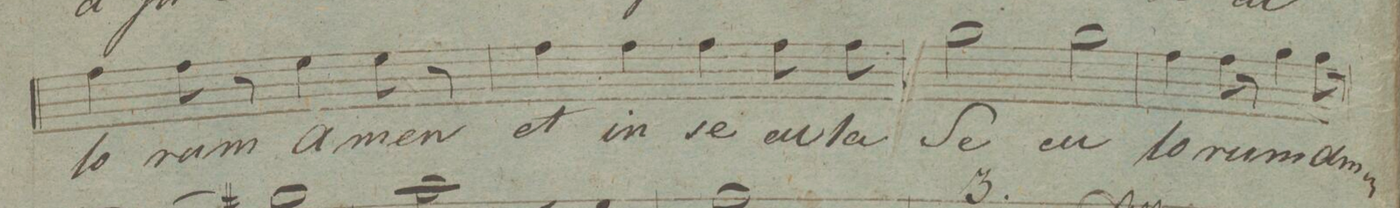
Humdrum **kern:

**kern	**text	**dynam
*I"Alto.	*	*
*clefC3	*	*
*k[f#c#g#d#]	*	*
*met(c|)	*	*
*M2/2	*	*
4g#\	-lo-	.
8g#\	-rum	.
8r	.	.
4f#\	A-	.
8f#\	-men	.
8r	.	.
=100	=100	=100
4g#\	et	.
4g#\	in	.
4g#\	se-	.
8g#\	-cu-	.
8g#\	-la	.
=101	=101	=101
2a\	Se-	.
2a\	-cu-	.
=102	=102	=102
4g#\	-lo-	.
8g#\	-rum	.
8r	.	.
4a\	A-	.
8a\	-men	.
8r	.	.
=103	=103	=103
*-	*-	*-
